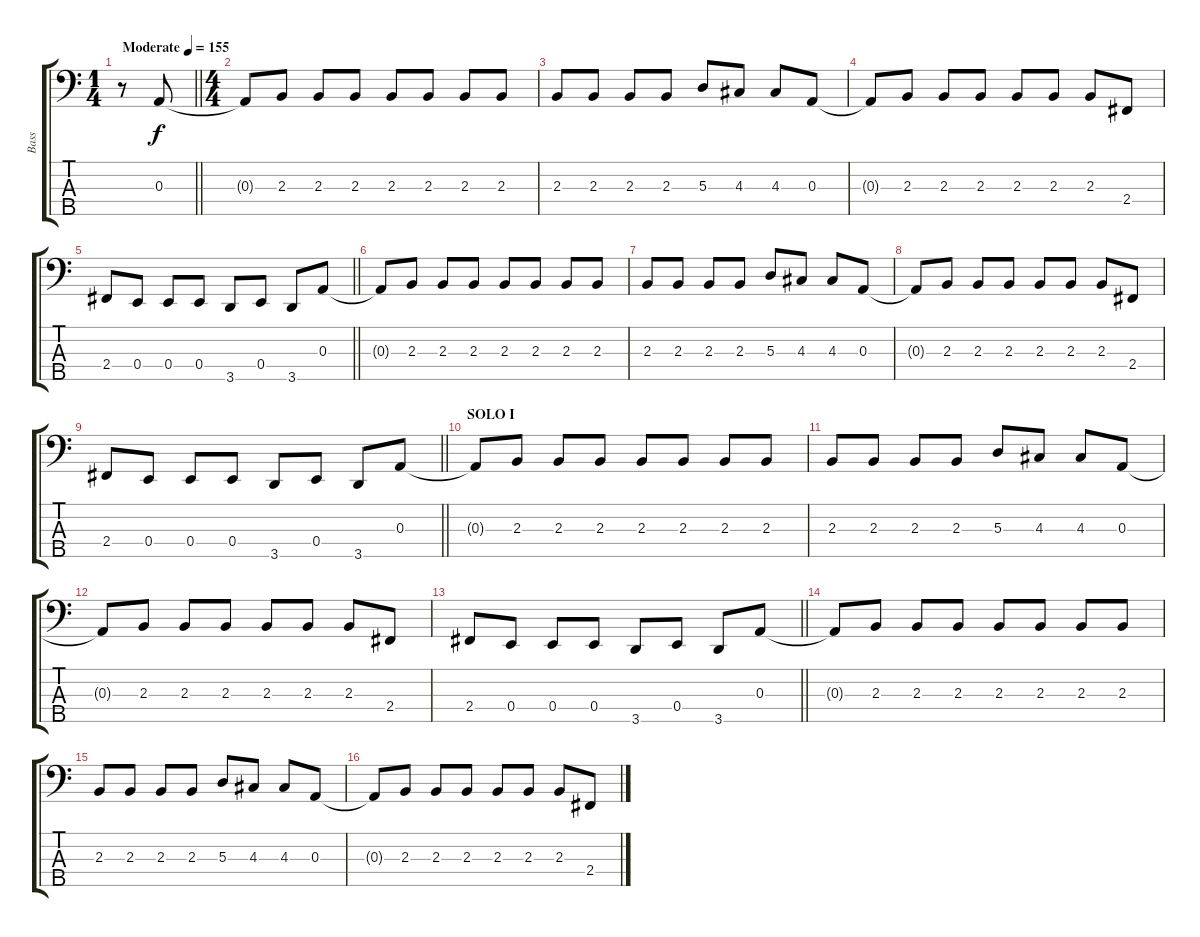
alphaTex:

\track ("Bass" "Bass") {instrument electricbassfinger}
\staff {score tabs}
\tuning (G2 D2 A1 E1 B0) {hide}
\ts (1 4)
\tempo (155 "Moderate")
\clef f4
\barLineRight lightlight
\ks c
r.8{dy f instrument electricbassfinger} 0.3.8 |
\ts (4 4)
0.3{t}.8 2.3.8 2.3.8 2.3.8 2.3.8 2.3.8 2.3.8 2.3.8 |
2.3.8 2.3.8 2.3.8 2.3.8 5.3.8 4.3.8 4.3.8 0.3.8 |
0.3{t}.8 2.3.8 2.3.8 2.3.8 2.3.8 2.3.8 2.3.8 2.4.8 |
\barLineRight lightlight
2.4.8 0.4.8 0.4.8 0.4.8 3.5.8 0.4.8 3.5.8 0.3.8 |
0.3{t}.8 2.3.8 2.3.8 2.3.8 2.3.8 2.3.8 2.3.8 2.3.8 |
2.3.8 2.3.8 2.3.8 2.3.8 5.3.8 4.3.8 4.3.8 0.3.8 |
0.3{t}.8 2.3.8 2.3.8 2.3.8 2.3.8 2.3.8 2.3.8 2.4.8 |
\barLineRight lightlight
2.4.8 0.4.8 0.4.8 0.4.8 3.5.8 0.4.8 3.5.8 0.3.8 |
\section ("" "SOLO I")
0.3{t}.8 2.3.8 2.3.8 2.3.8 2.3.8 2.3.8 2.3.8 2.3.8 |
2.3.8 2.3.8 2.3.8 2.3.8 5.3.8 4.3.8 4.3.8 0.3.8 |
0.3{t}.8 2.3.8 2.3.8 2.3.8 2.3.8 2.3.8 2.3.8 2.4.8 |
\barLineRight lightlight
2.4.8 0.4.8 0.4.8 0.4.8 3.5.8 0.4.8 3.5.8 0.3.8 |
0.3{t}.8 2.3.8 2.3.8 2.3.8 2.3.8 2.3.8 2.3.8 2.3.8 |
2.3.8 2.3.8 2.3.8 2.3.8 5.3.8 4.3.8 4.3.8 0.3.8 |
0.3{t}.8 2.3.8 2.3.8 2.3.8 2.3.8 2.3.8 2.3.8 2.4.8
